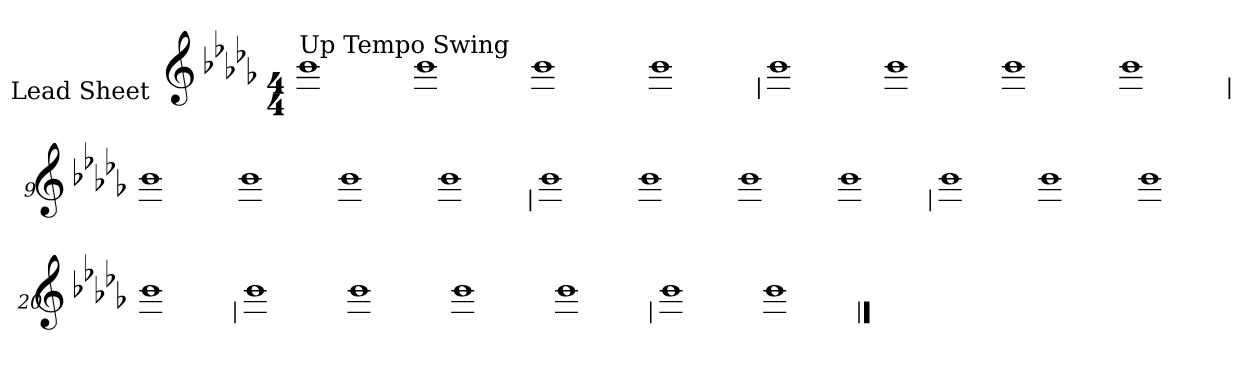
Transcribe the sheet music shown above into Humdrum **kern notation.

**kern
*part1
*staff1
*I"Lead Sheet
*stria0
*clefG2
*k[b-e-a-d-g-]
*D-:
*M4/4
=1||
!LO:TX:a:t=Up Tempo Swing
1b-
=2-
1b-
=3-
1b-
=4-
1b-
!!LO:LB:g=z
=5
1b-
=6-
1b-
=7-
1b-
=8-
1b-
!!LO:LB:g=z
=9
1b-
=10-
1b-
=11-
1b-
=12-
1b-
!!LO:LB:g=z
=13
1b-
=14-
1b-
=15-
1b-
=16-
1b-
!!LO:LB:g=z
=17
1b-
=18-
1b-
=19-
1b-
=20-
1b-
!!LO:LB:g=z
=21
1b-
=22-
1b-
=23-
1b-
=24-
1b-
!!LO:LB:g=z
=25
1b-
=26-
1b-
==
*-
